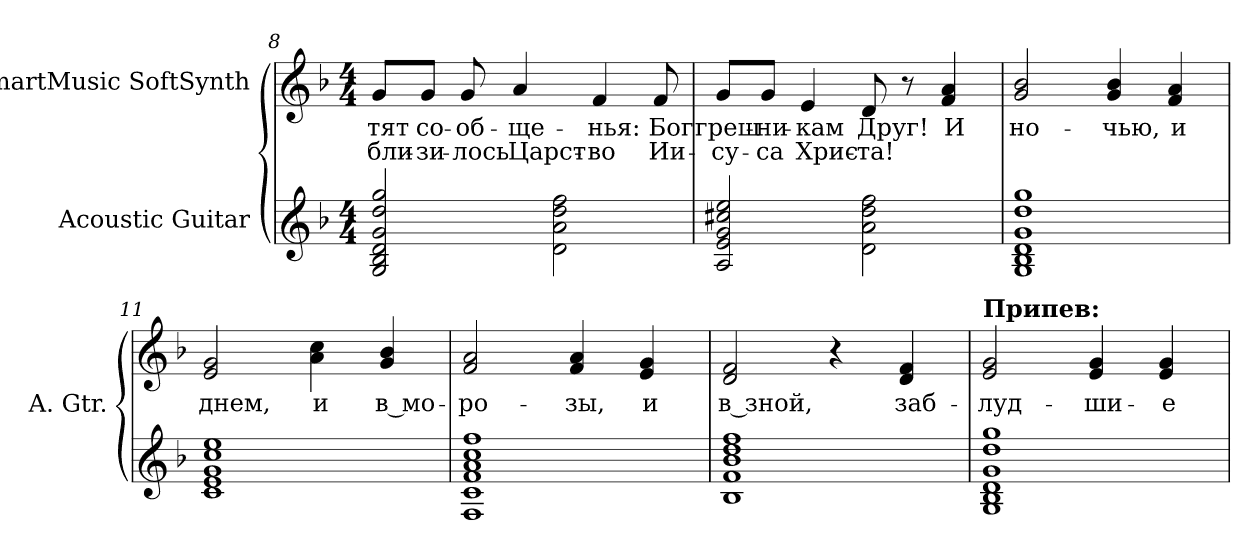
**kern	**kern	**text	**text
*part2	*part1	*part1	*part1
*staff2	*staff1	*staff1	*staff1
*I"Acoustic Guitar	*I"SmartMusic SoftSynth	*	*
*I'A. Gtr.	*	*	*
!!LO:PB:g=z
*clefG2	*clefG2	*	*
*ITrd7c12	*	*	*
*k[b-]	*k[b-]	*	*
*d:	*d:	*	*
*M4/4	*M4/4	*	*
=8	=8	=8	=8
!	!	!LO:LY:b:color=#000000	!LO:LY:b:color=#000000
2GGi/ 2BB-i 2Di 2Gi 2di 2gi	8gi/L	-тят	-бли-
!	!	!LO:LY:b:color=#000000	!LO:LY:b:color=#000000
.	8gi/J	со-	-зи-
!	!	!LO:LY:b:color=#000000	!LO:LY:b:color=#000000
.	8gi/	-об-	-лось
!	!	!LO:LY:b:color=#000000	!LO:LY:b:color=#000000
.	4ai/	-ще-	Царст-
2Di\ 2Ai 2di 2fi	.	.	.
!	!	!LO:LY:b:color=#000000	!LO:LY:b:color=#000000
.	4fi/	-нья:	-во
!	!	!LO:LY:b:color=#000000	!LO:LY:b:color=#000000
.	8fi/	Бог	Ии-
=9	=9	=9	=9
!	!	!LO:LY:b:color=#000000	!LO:LY:b:color=#000000
2AAi/ 2Ei 2Gi 2c#Xi 2ei	8gi/L	греш-	-су-
!	!	!LO:LY:b:color=#000000	!LO:LY:b:color=#000000
.	8gi/J	-ни-	-са
!	!	!LO:LY:b:color=#000000	!LO:LY:b:color=#000000
.	4ei/	-кам	Хрис-
!	!	!LO:LY:b:color=#000000	!LO:LY:b:color=#000000
2Di\ 2Ai 2di 2fi	8di/	Друг!	-та!
.	8r	.	.
!	!	!LO:LY:b:color=#000000	!
.	4fi/ 4ai	И	.
!!LO:LB:g=z
=10	=10	=10	=10
!	!	!LO:LY:b:color=#000000	!
1GGi 1BB-i 1Di 1Gi 1di 1gi	2gi/ 2b-i	но-	.
!	!	!LO:LY:b:color=#000000	!
.	4gi/ 4b-i	-чью,	.
!	!	!LO:LY:b:color=#000000	!
.	4fi/ 4ai	и	.
=11	=11	=11	=11
!	!	!LO:LY:b:color=#000000	!
1Ci 1Ei 1Gi 1ci 1ei	2ei/ 2gi	днем,	.
!	!	!LO:LY:b:color=#000000	!
.	4ai\ 4cci	и	.
!	!	!LO:LY:b:color=#000000	!
.	4gi/ 4b-i	в мо-	.
=12	=12	=12	=12
!	!	!LO:LY:b:color=#000000	!
1FFi 1Ci 1Fi 1Ai 1ci 1fi	2fi/ 2ai	-ро-	.
!	!	!LO:LY:b:color=#000000	!
.	4fi/ 4ai	-зы,	.
!	!	!LO:LY:b:color=#000000	!
.	4ei/ 4gi	и	.
=13	=13	=13	=13
!	!	!LO:LY:b:color=#000000	!
1BB-i 1Fi 1B-i 1di 1fi	2di/ 2fi	в зной,	.
.	4r	.	.
!	!	!LO:LY:b:color=#000000	!
.	4di/ 4fi	заб-	.
=14	=14	=14	=14
!	!LO:TX:a:B:t=Припев&colon;	!	!
!	!	!LO:LY:b:color=#000000	!
1GGi 1BB-i 1Di 1Gi 1di 1gi	2ei/ 2gi	-луд-	.
!	!	!LO:LY:b:color=#000000	!
.	4ei/ 4gi	-ши-	.
!	!	!LO:LY:b:color=#000000	!
.	4ei/ 4gi	-е	.
=	=	=	=
*-	*-	*-	*-
